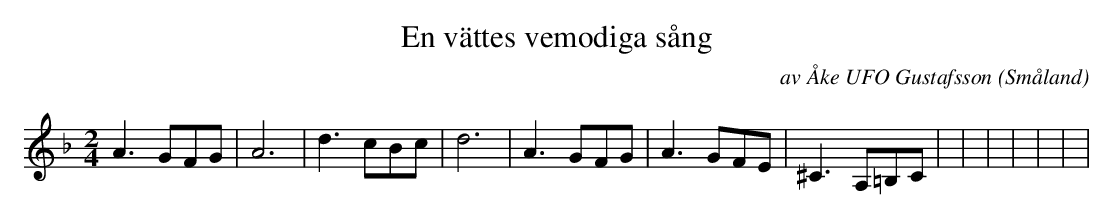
X:1
T:En vättes vemodiga sång
C:av Åke UFO Gustafsson
O:Småland
M:2/4
L:1/8
K:F
A3 GFG | A6 | d3 cBc | d6 | A3 GFG | A3 GFE | ^C3 A,=B,C | | | | | | |
